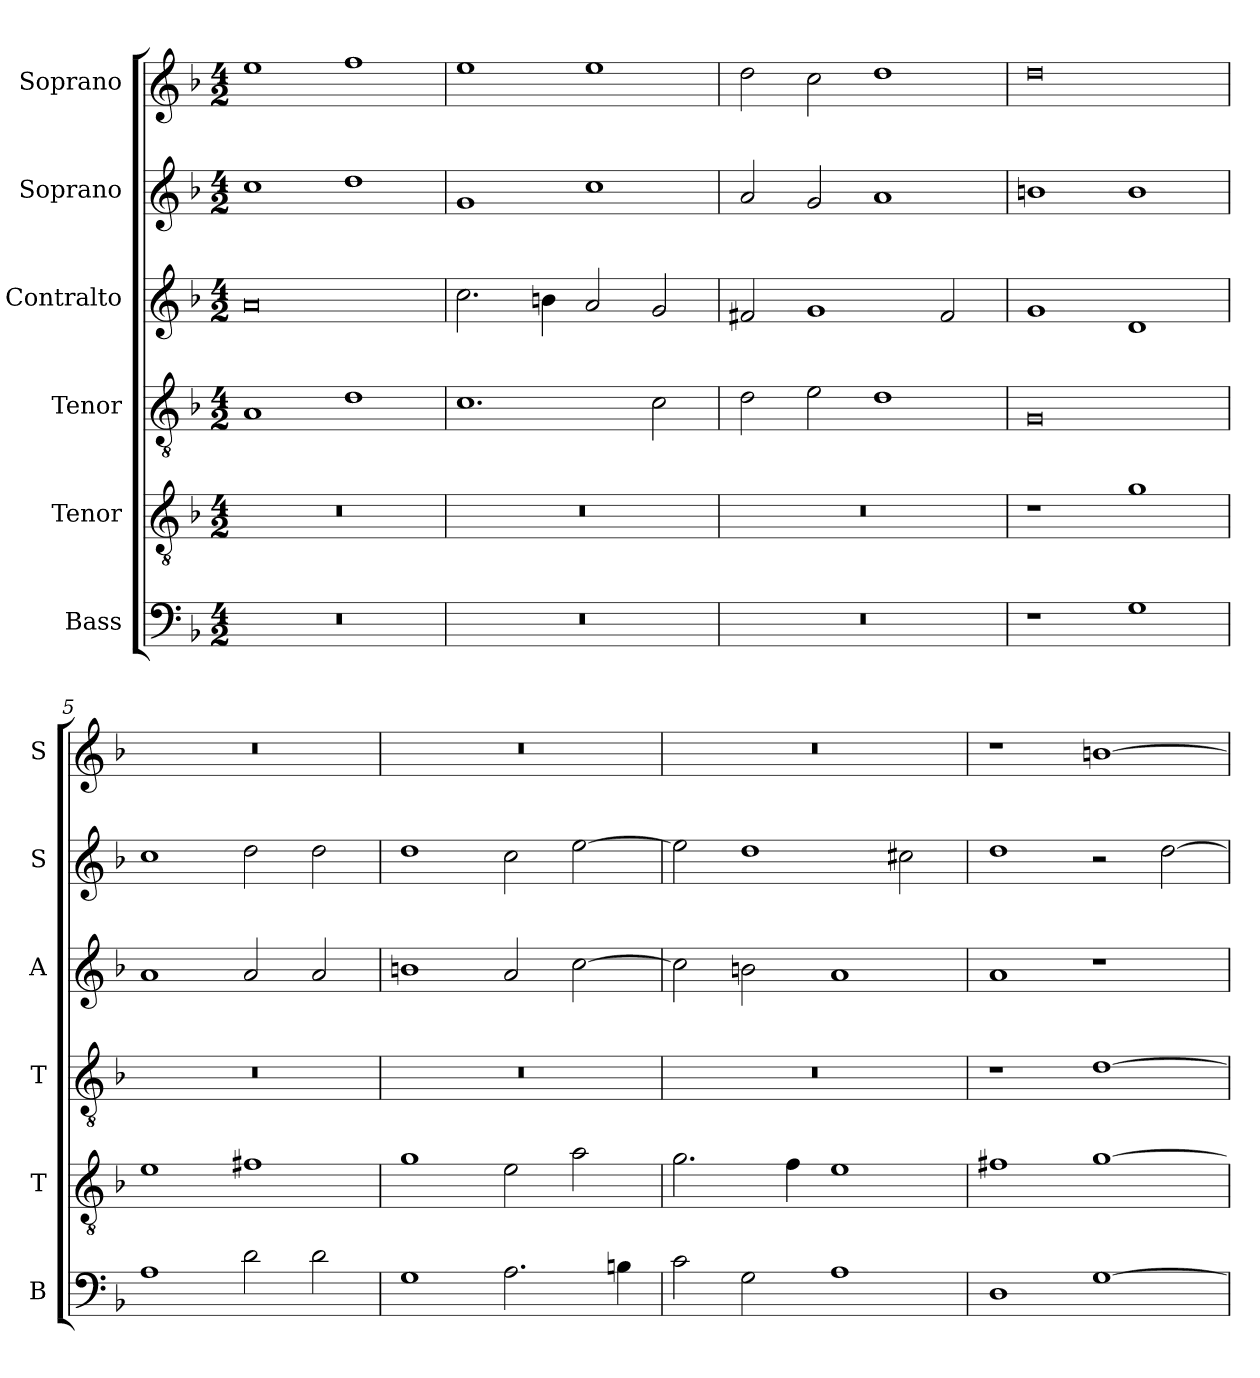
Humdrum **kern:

**kern	**kern	**kern	**kern	**kern	**kern
*part6	*part5	*part4	*part3	*part2	*part1
*staff6	*staff5	*staff4	*staff3	*staff2	*staff1
*I"Bass	*I"Tenor	*I"Tenor	*I"Contralto	*I"Soprano	*I"Soprano
*I'B	*I'T	*I'T	*I'A	*I'S	*I'S
*clefF4	*clefGv2	*clefGv2	*clefG2	*clefG2	*clefG2
*k[b-]	*k[b-]	*k[b-]	*k[b-]	*k[b-]	*k[b-]
*M4/2	*M4/2	*M4/2	*M4/2	*M4/2	*M4/2
=1	=1	=1	=1	=1	=1
0r	0r	1A	0a	1cc	1ee
.	.	1d	.	1dd	1ff
=2	=2	=2	=2	=2	=2
0r	0r	1.c	2.cc	1g	1ee
.	.	.	4bn	.	.
.	.	.	2a	1cc	1ee
.	.	2c	2g	.	.
=3	=3	=3	=3	=3	=3
0r	0r	2d	2f#X	2a	2dd
.	.	2e	1g	2g	2cc
.	.	1d	.	1a	1dd
.	.	.	2f#	.	.
=4	=4	=4	=4	=4	=4
1r	1r	0G	1g	1bn	0dd
1G	1g	.	1d	1b	.
=5	=5	=5	=5	=5	=5
1A	1e	0r	1a	1cc	0r
2d	1f#X	.	2a	2dd	.
2d	.	.	2a	2dd	.
=6	=6	=6	=6	=6	=6
1G	1g	0r	1bn	1dd	0r
2.A	2e	.	2a	2cc	.
.	2a	.	[2cc	[2ee	.
4Bn	.	.	.	.	.
=7	=7	=7	=7	=7	=7
2c	2.g	0r	2cc]	2ee]	0r
2G	.	.	2bn	1dd	.
.	4f	.	.	.	.
1A	1e	.	1a	.	.
.	.	.	.	2cc#X	.
=8	=8	=8	=8	=8	=8
1D	1f#X	1r	1a	1dd	1r
[1G	[1g	[1d	1r	2r	[1bn
.	.	.	.	[2dd	.
=	=	=	=	=	=
*-	*-	*-	*-	*-	*-
